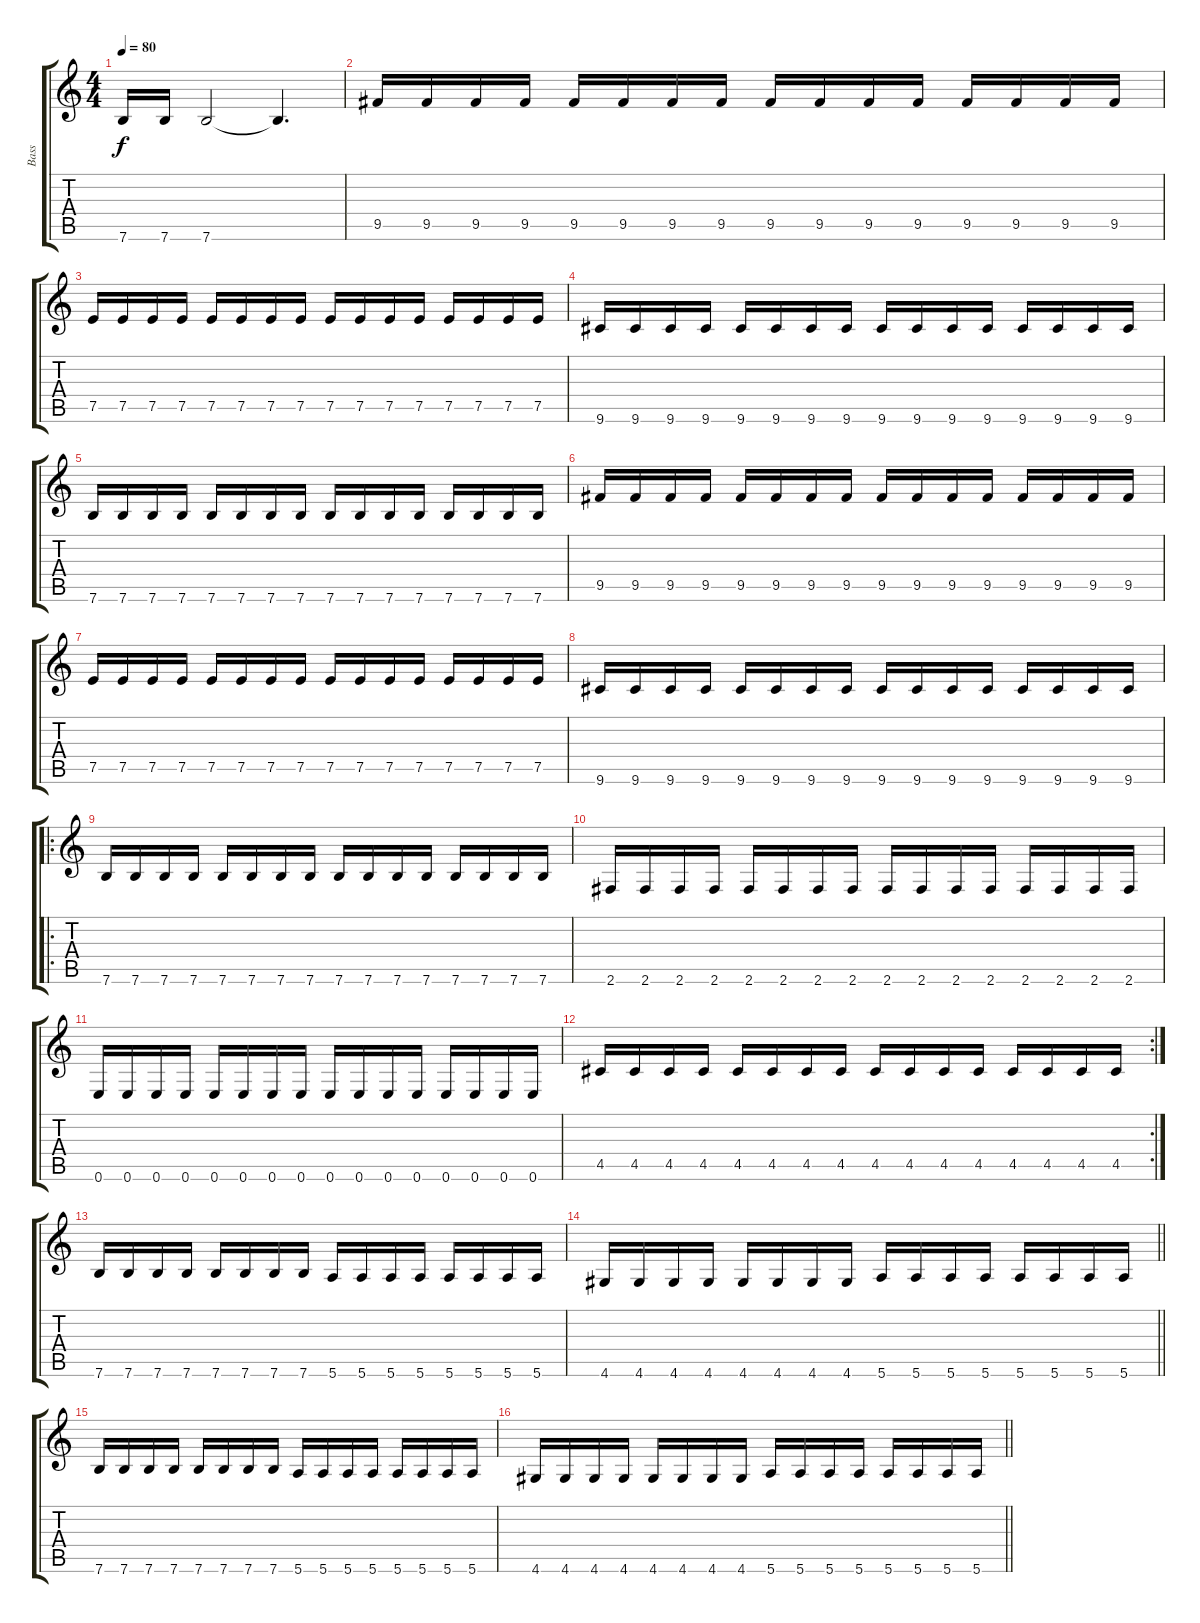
\track ("Bass" "Bass") {instrument electricbassfinger}
\staff {score tabs}
\tuning (E4 B3 G3 D3 A2 E2) {hide}
\ts (4 4)
\tempo 80
\clef g2
\ks c
7.6.16{dy f} 7.6.16 7.6.2 7.6{t}.4{d} |
9.5.16 9.5.16 9.5.16 9.5.16 9.5.16 9.5.16 9.5.16 9.5.16 9.5.16 9.5.16 9.5.16 9.5.16 9.5.16 9.5.16 9.5.16 9.5.16 |
7.5.16 7.5.16 7.5.16 7.5.16 7.5.16 7.5.16 7.5.16 7.5.16 7.5.16 7.5.16 7.5.16 7.5.16 7.5.16 7.5.16 7.5.16 7.5.16 |
9.6.16 9.6.16 9.6.16 9.6.16 9.6.16 9.6.16 9.6.16 9.6.16 9.6.16 9.6.16 9.6.16 9.6.16 9.6.16 9.6.16 9.6.16 9.6.16 |
7.6.16 7.6.16 7.6.16 7.6.16 7.6.16 7.6.16 7.6.16 7.6.16 7.6.16 7.6.16 7.6.16 7.6.16 7.6.16 7.6.16 7.6.16 7.6.16 |
9.5.16 9.5.16 9.5.16 9.5.16 9.5.16 9.5.16 9.5.16 9.5.16 9.5.16 9.5.16 9.5.16 9.5.16 9.5.16 9.5.16 9.5.16 9.5.16 |
7.5.16 7.5.16 7.5.16 7.5.16 7.5.16 7.5.16 7.5.16 7.5.16 7.5.16 7.5.16 7.5.16 7.5.16 7.5.16 7.5.16 7.5.16 7.5.16 |
9.6.16 9.6.16 9.6.16 9.6.16 9.6.16 9.6.16 9.6.16 9.6.16 9.6.16 9.6.16 9.6.16 9.6.16 9.6.16 9.6.16 9.6.16 9.6.16 |
\ro
7.6.16 7.6.16 7.6.16 7.6.16 7.6.16 7.6.16 7.6.16 7.6.16 7.6.16 7.6.16 7.6.16 7.6.16 7.6.16 7.6.16 7.6.16 7.6.16 |
2.6.16 2.6.16 2.6.16 2.6.16 2.6.16 2.6.16 2.6.16 2.6.16 2.6.16 2.6.16 2.6.16 2.6.16 2.6.16 2.6.16 2.6.16 2.6.16 |
0.6.16 0.6.16 0.6.16 0.6.16 0.6.16 0.6.16 0.6.16 0.6.16 0.6.16 0.6.16 0.6.16 0.6.16 0.6.16 0.6.16 0.6.16 0.6.16 |
\rc 2
4.5.16 4.5.16 4.5.16 4.5.16 4.5.16 4.5.16 4.5.16 4.5.16 4.5.16 4.5.16 4.5.16 4.5.16 4.5.16 4.5.16 4.5.16 4.5.16 |
7.6.16 7.6.16 7.6.16 7.6.16 7.6.16 7.6.16 7.6.16 7.6.16 5.6.16 5.6.16 5.6.16 5.6.16 5.6.16 5.6.16 5.6.16 5.6.16 |
\barLineRight lightlight
4.6.16 4.6.16 4.6.16 4.6.16 4.6.16 4.6.16 4.6.16 4.6.16 5.6.16 5.6.16 5.6.16 5.6.16 5.6.16 5.6.16 5.6.16 5.6.16 |
7.6.16 7.6.16 7.6.16 7.6.16 7.6.16 7.6.16 7.6.16 7.6.16 5.6.16 5.6.16 5.6.16 5.6.16 5.6.16 5.6.16 5.6.16 5.6.16 |
\barLineRight lightlight
4.6.16 4.6.16 4.6.16 4.6.16 4.6.16 4.6.16 4.6.16 4.6.16 5.6.16 5.6.16 5.6.16 5.6.16 5.6.16 5.6.16 5.6.16 5.6.16
